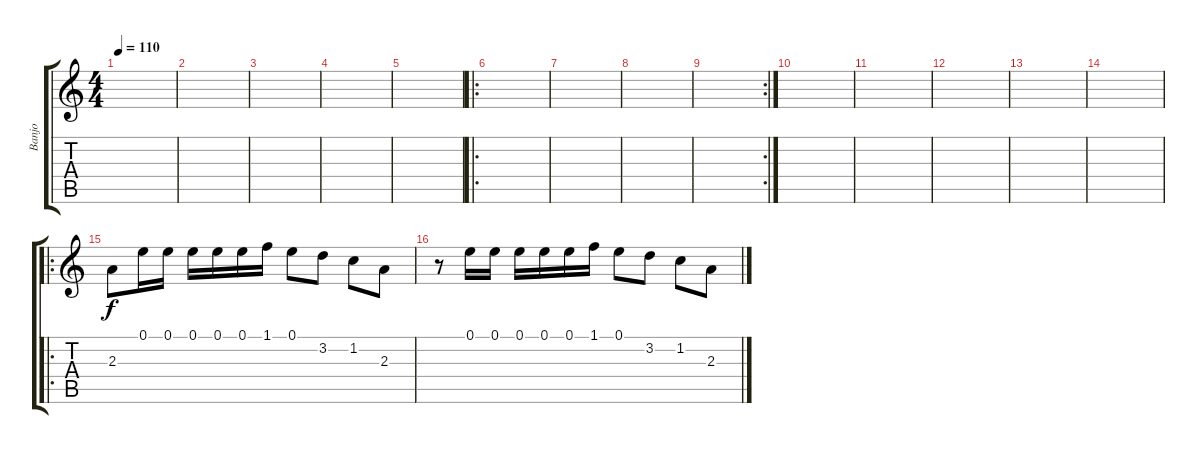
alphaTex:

\track ("Banjo" "Banjo") {instrument banjo}
\staff {score tabs}
\tuning (E4 B3 G3 D3 A2 E2) {hide}
\displaytranspose 12
\ts (4 4)
\tempo 110
\clef g2
\ks c
|
|
|
|
|
\ro
|
|
|
\rc 2
|
|
|
|
|
|
\ro
2.3.8 0.1.16 0.1.16 0.1.16 0.1.16 0.1.16 1.1.16 0.1.8 3.2.8 1.2.8 2.3.8 |
r.8 0.1.16 0.1.16 0.1.16 0.1.16 0.1.16 1.1.16 0.1.8 3.2.8 1.2.8 2.3.8
